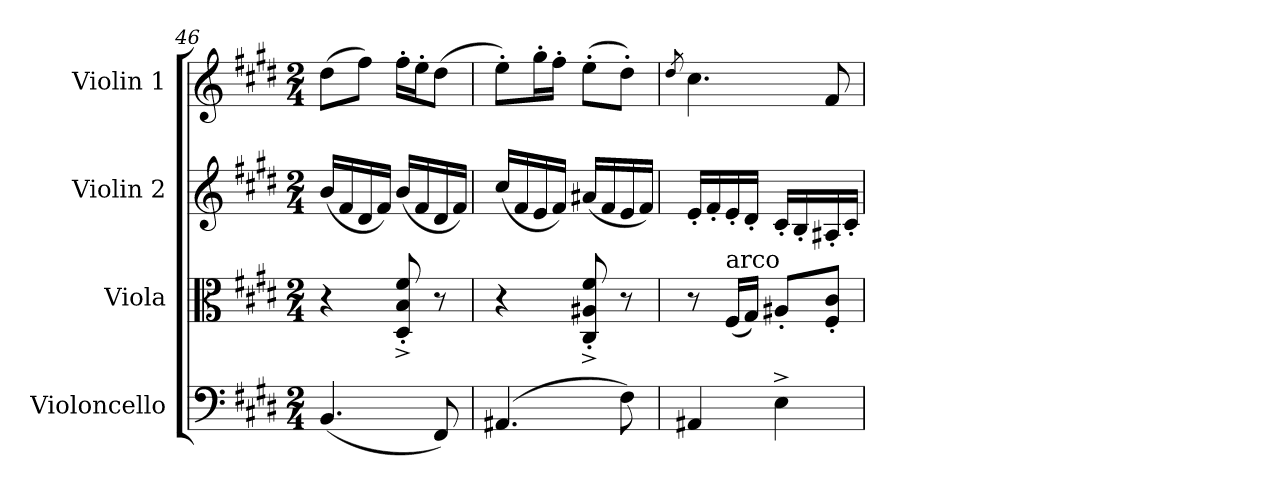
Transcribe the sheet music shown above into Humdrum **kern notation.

**kern	**kern	**kern	**kern
*part4	*part3	*part2	*part1
*staff4	*staff3	*staff2	*staff1
*I"Violoncello	*I"Viola	*I"Violin 2	*I"Violin 1
*I'Vc	*I'Vla	*I'Vln	*I'Vln
!!LO:LB:g=z
*clefF4	*clefC3	*clefG2	*clefG2
*k[f#c#g#d#]	*k[f#c#g#d#]	*k[f#c#g#d#]	*k[f#c#g#d#]
*M2/4	*M2/4	*M2/4	*M2/4
=46	=46	=46	=46
(4.BB/	4r	(16b/LL	(8dd#\L
.	.	16f#/	.
.	.	16d#/	8ff#\J)
.	.	16f#/JJ)	.
.	8D#/'^ 8B/'^ 8f#/'^	(16b/LL	16ff#'\LL
.	.	16f#/	16ee'\J
8FF#/)	8r	16d#/	(8dd#\J
.	.	16f#/JJ)	.
=47	=47	=47	=47
(4.AA#X/	4r	(16cc#/LL	8ee'\L)
.	.	16f#/	.
.	.	16e/	16gg#'\L
.	.	16f#/JJ)	16ff#'\JJ
.	8C#/'^ 8A#X/'^ 8f#/'^	(16a#X/LL	(8ee'\L
.	.	16f#/	.
8F#\)	8r	16e/	8dd#'\J)
.	.	16f#/JJ)	.
!!LO:LB:g=z
=48	=48	=48	=48
.	.	.	8qdd#/
4AA#X/	8r	16e'/LL	4.cc#\
.	.	16f#'/	.
!	!LO:TX:a:t=arco	!	!
.	(16F#/LL	16e'/	.
.	16G#/JJ)	16d#'/JJ	.
4E^\	8A#X'/L	16c#'/LL	.
.	.	16B'/	.
.	8F#/' 8c#/'J	16A#X'/	8f#/
.	.	16c#'/JJ	.
=	=	=	=
*-	*-	*-	*-
